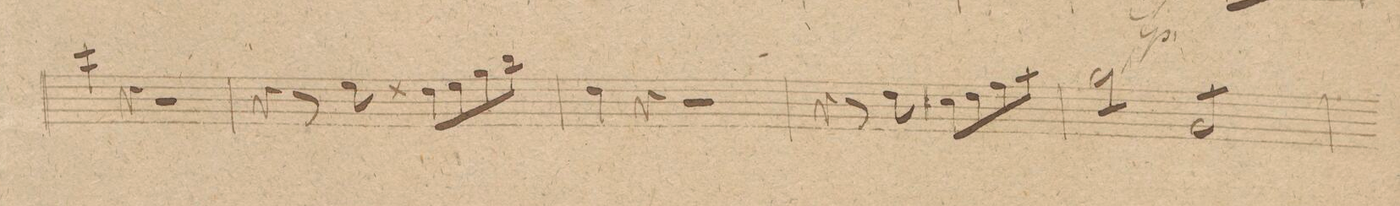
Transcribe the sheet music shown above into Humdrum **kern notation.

**kern	**dynam
*I"Basso.	*
*clefF4	*
*k[f#c#g#]	*
*met(c)	*
*M4/4	*
4e\	.
4r	.
2r	.
=165	=165
4r	.
8r	.
8G#\	.
8F##X\L	.
8G#\	.
8B\	.
8d\J	.
=166	=166
4F#\	.
4r	.
2r	.
=167	=167
4r	.
8r	.
8F#\	.
8E#X\L	.
8F#\	.
8A\	.
8c#\J	.
=168	=168
8B\L	.
8B\	.
8B\	.
8B\J	.
8BB/L	.
8BB/	.
8BB/	.
8BB/J	.
=169	=169
*-	*-
